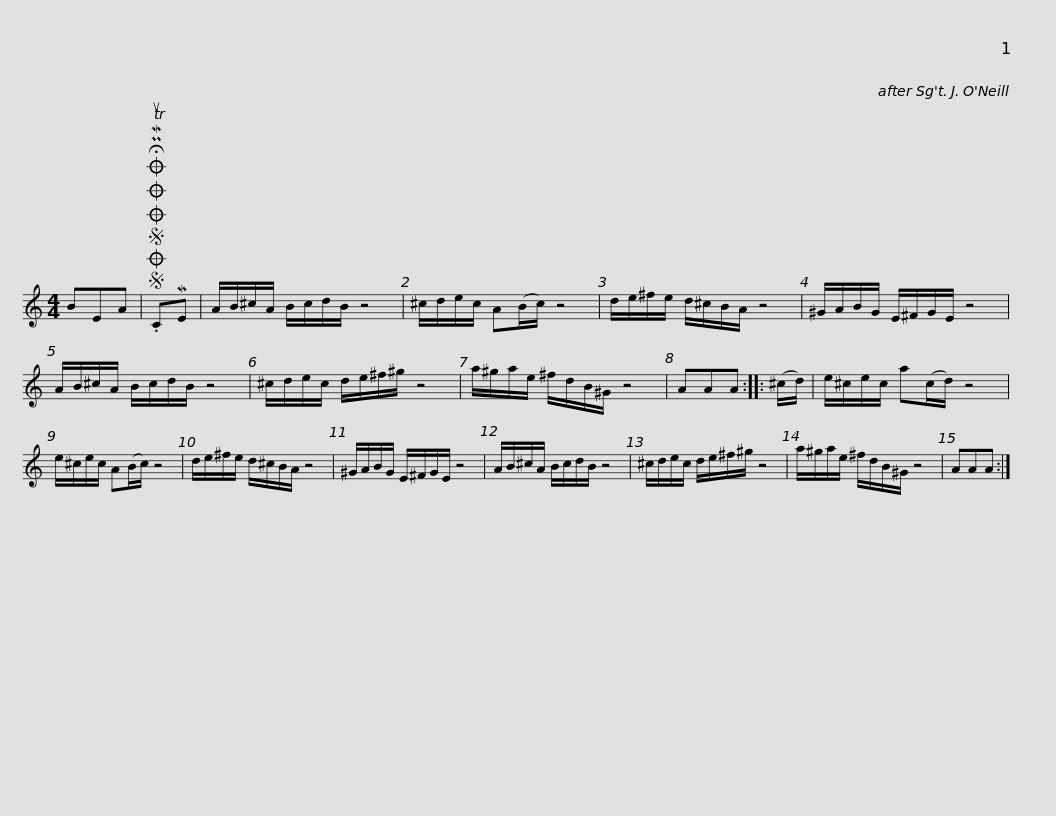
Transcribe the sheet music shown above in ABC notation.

X:1
L:1/8
M:4/4
I:linebreak $
K:C
V:1 treble
V:1
 BEA |SOSOOO .!fermata!PMTuCME | A/B/^c/A/ B/c/d/B/ z4 | ^c/d/e/c/ A(B/c/) z4 | d/e/^f/e/ d/^c/B/A/ z4 | %5
 ^G/A/B/G/ E/^F/G/E/ z4 |$ A/B/^c/A/ B/c/d/B/ z4 | ^c/d/e/c/ d/e/^f/^g/ z4 | a/^g/a/e/ ^f/d/B/^G/ z4 | AAA :: %10
 (^c/d/) | e/^c/e/c/ a(c/d/) z4 |$ e/^c/e/c/ A(B/c/) z4 | d/e/^f/e/ d/^c/B/A/ z4 | ^G/A/B/G/ E/^F/G/E/ z4 | %15
 A/B/^c/A/ B/c/d/B/ z4 | ^c/d/e/c/ d/e/^f/^g/ z4 |$ a/^g/a/e/ ^f/d/B/^G/ z4 | AAA :| %19
